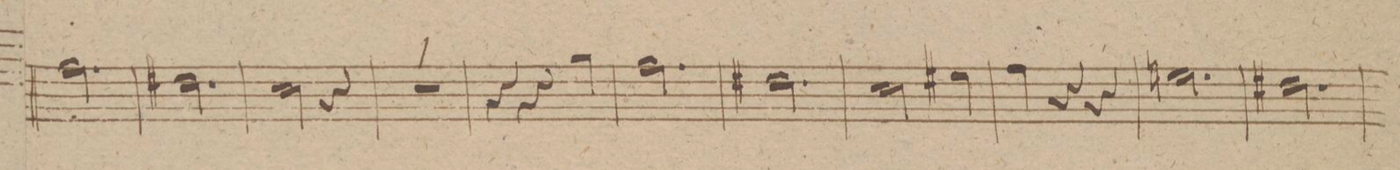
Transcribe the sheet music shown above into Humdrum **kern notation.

**kern	**dynam
*I"Trombone Tenore.	*
*clefC4	*
*k[f#]	*
*M3/4	*
2.e\	.
=52	=52
2.c#X\	.
=53	=53
2B\	.
4r	.
=54	=54
2.r	.
=55	=55
4r	.
4r	.
4f#\	.
=56	=56
2.e\	.
=57	=57
2.c#X\	.
=58	=58
2B\	.
4d#X\	.
=59	=59
4e\	.
4r	.
4r	.
=60	=60
2.dn\	.
=61	=61
2.c#X\	.
=62	=62
*-	*-
